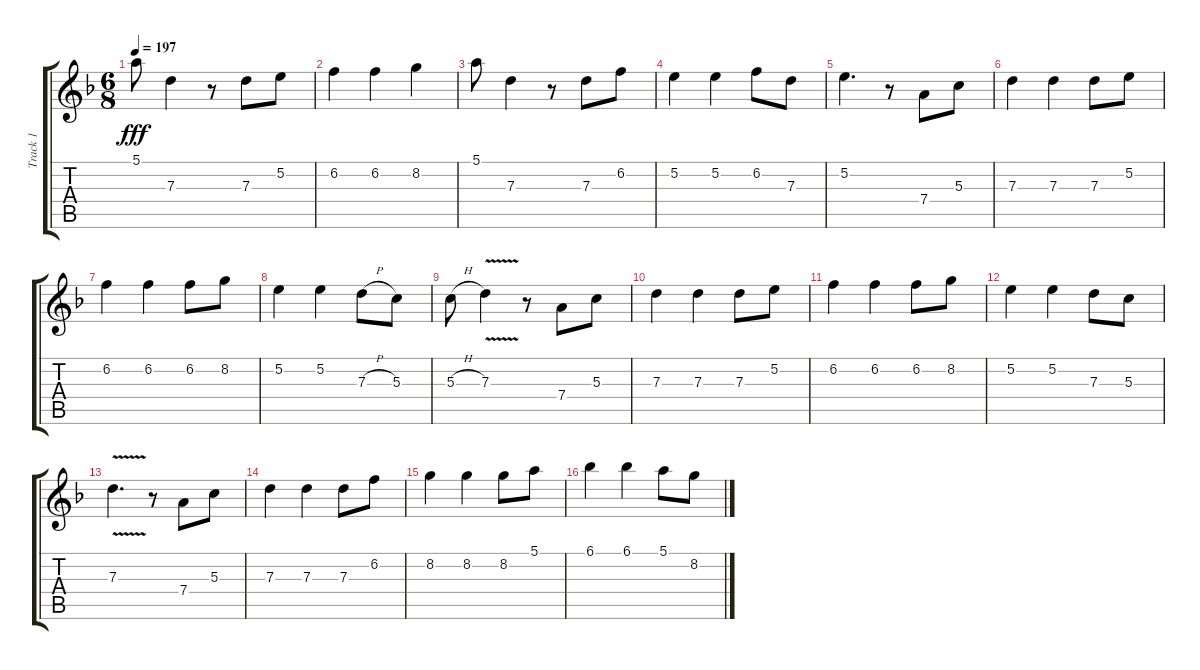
\track ("Track 1" "Track 1") {instrument distortionguitar}
\staff {score tabs}
\tuning (E4 B3 G3 D3 A2 D2) {hide}
\ts (6 8)
\tempo 197
\clef g2
\ks f
5.1.8{dy fff} 7.3.4 r.8 7.3.8 5.2.8 |
6.2.4 6.2.4 8.2.4 |
5.1.8 7.3.4 r.8 7.3.8 6.2.8 |
5.2.4 5.2.4 6.2.8 7.3.8 |
5.2.4{d} r.8 7.4.8 5.3.8 |
7.3.4 7.3.4 7.3.8 5.2.8 |
6.2.4 6.2.4 6.2.8 8.2.8 |
5.2.4 5.2.4 7.3{h}.8 5.3.8 |
5.3{h}.8 7.3{v}.4 r.8 7.4.8 5.3.8 |
7.3.4 7.3.4 7.3.8 5.2.8 |
6.2.4 6.2.4 6.2.8 8.2.8 |
5.2.4 5.2.4 7.3.8 5.3.8 |
7.3{v}.4{d} r.8 7.4.8 5.3.8 |
7.3.4 7.3.4 7.3.8 6.2.8 |
8.2.4 8.2.4 8.2.8 5.1.8 |
6.1.4 6.1.4 5.1.8 8.2.8
